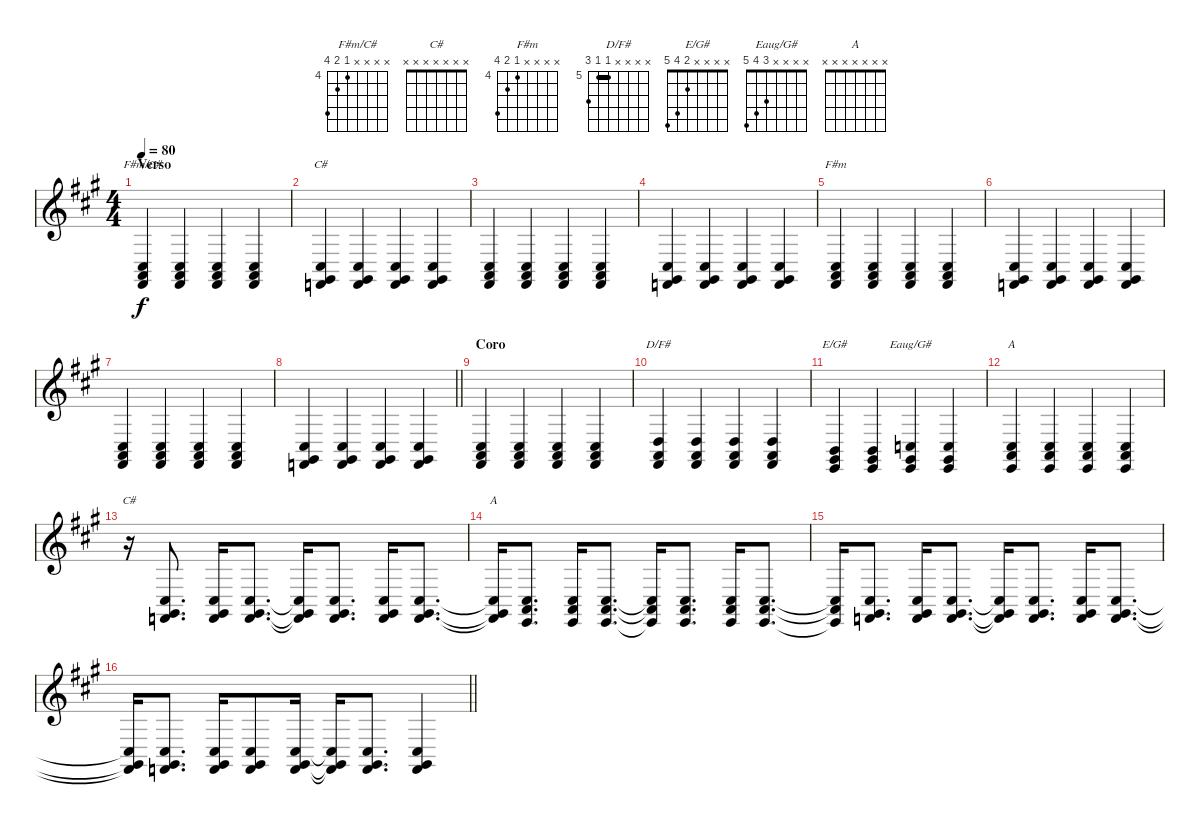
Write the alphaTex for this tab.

\track "" {instrument acousticgrandpiano}
\staff {score}
\tuning (E4 B3 G3 D3 A2 E2 B1) {hide}
\chord ("F#m/C#" x x x x 4 5 7) {firstfret 4}
\chord ("C#" x x x x 4 4 6) {firstfret 4 barre 4}
\chord ("F#m" x x x x 4 5 7) {firstfret 4}
\chord ("D/F#" x x x x 5 5 7) {firstfret 5 barre 5}
\chord ("E/G#" x x x x 2 4 5)
\chord ("Eaug/G#" x x x x 3 4 5)
\chord ("A" x x x x 4 5 5)
\chord ("C#" x x x x x x x)
\chord ("A" x x x x x x x)
\ts (4 4)
\section ("" "Verso")
\tempo 80
\clef g2
\ks f#minor
(4.5 5.6 7.7).4{ch "F#m/C#" dy f} (4.5 5.6 7.7).4 (4.5 5.6 7.7).4 (4.5 5.6 7.7).4 |
(4.5 4.6 6.7).4{ch "C#"} (4.5 4.6 6.7).4 (4.5 4.6 6.7).4 (4.5 4.6 6.7).4 |
(4.5 5.6 7.7).4 (4.5 5.6 7.7).4 (4.5 5.6 7.7).4 (4.5 5.6 7.7).4 |
(4.5 4.6 6.7).4 (4.5 4.6 6.7).4 (4.5 4.6 6.7).4 (4.5 4.6 6.7).4 |
(4.5 5.6 7.7).4{ch "F#m"} (4.5 5.6 7.7).4 (4.5 5.6 7.7).4 (4.5 5.6 7.7).4 |
(4.5 4.6 6.7).4 (4.5 4.6 6.7).4 (4.5 4.6 6.7).4 (4.5 4.6 6.7).4 |
(4.5 5.6 7.7).4 (4.5 5.6 7.7).4 (4.5 5.6 7.7).4 (4.5 5.6 7.7).4 |
\barLineRight lightlight
(4.5 4.6 6.7).4 (4.5 4.6 6.7).4 (4.5 4.6 6.7).4 (4.5 4.6 6.7).4 |
\section ("" "Coro")
(4.5 5.6 7.7).4 (4.5 5.6 7.7).4 (4.5 5.6 7.7).4 (4.5 5.6 7.7).4 |
(5.5 5.6 7.7).4{ch "D/F#"} (5.5 5.6 7.7).4 (5.5 5.6 7.7).4 (5.5 5.6 7.7).4 |
(2.5 4.6 5.7).4{ch "E/G#"} (2.5 4.6 5.7).4 (3.5 4.6 5.7).4{ch "Eaug/G#"} (3.5 4.6 5.7).4 |
(4.5 5.6 5.7).4{ch "A"} (4.5 5.6 5.7).4 (4.5 5.6 5.7).4 (4.5 5.6 5.7).4 |
r.16{ch "C#"} (4.5 4.6 6.7).8{d} (4.5 4.6 6.7).16 (4.5 4.6 6.7).8{d} (4.5{t} 4.6{t} 6.7{t}).16 (4.5 4.6 6.7).8{d} (4.5 4.6 6.7).16 (4.5 4.6 6.7).8{d} |
(4.5{t} 4.6{t} 6.7{t}).16{ch "A"} (4.5 5.6 5.7).8{d} (4.5 5.6 5.7).16 (4.5 5.6 5.7).8{d} (4.5{t} 5.6{t} 5.7{t}).16 (4.5 5.6 5.7).8{d} (4.5 5.6 5.7).16 (4.5 5.6 5.7).8{d} |
(4.5{t} 5.6{t} 5.7{t}).16 (4.5 4.6 6.7).8{d} (4.5 4.6 6.7).16 (4.5 4.6 6.7).8{d} (4.5{t} 4.6{t} 6.7{t}).16 (4.5 4.6 6.7).8{d} (4.5 4.6 6.7).16 (4.5 4.6 6.7).8{d} |
\barLineRight lightlight
(4.5{t} 4.6{t} 6.7{t}).16 (4.5 4.6 6.7).8{d} (4.5 4.6 6.7).16 (4.5 4.6 6.7).8 (4.5 4.6 6.7).16 (4.5{t} 4.6{t} 6.7{t}).16 (4.5 4.6 6.7).8{d} (4.5 4.6 6.7).4
